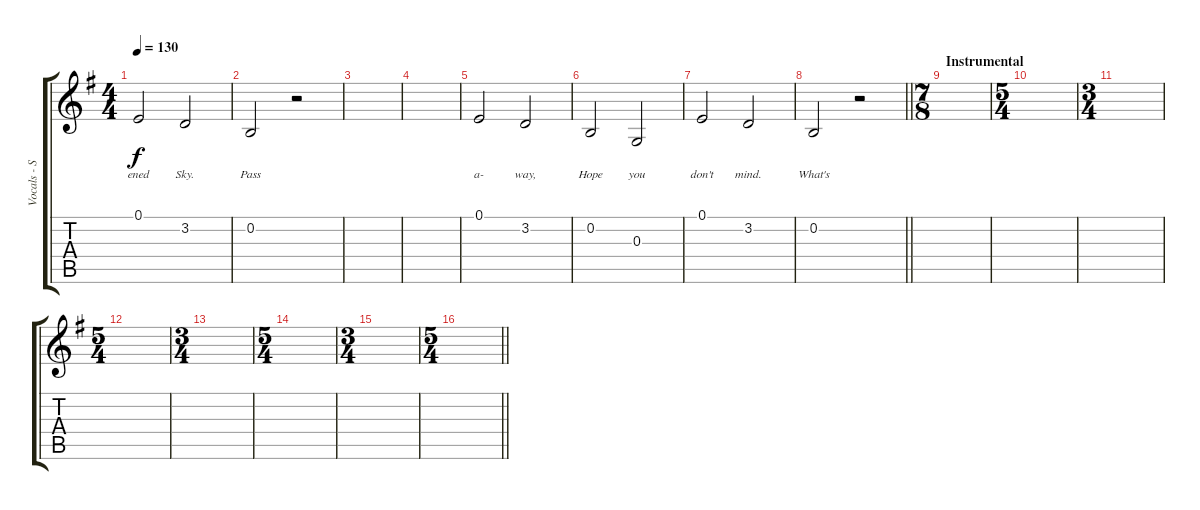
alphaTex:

\track ("Vocals - Simon Neil" "Vocals - S") {instrument altosax}
\staff {score tabs}
\tuning (E4 B3 G3 D3 A2 E2) {hide}
\ts (4 4)
\tempo 130
\clef g2
\ks eminor
0.1.2{lyrics (0 "ened") lyrics (1 "") lyrics (2 "") lyrics (3 "") lyrics (4 "") dy f} 3.2.2{lyrics (0 "Sky.") lyrics (1 "") lyrics (2 "") lyrics (3 "") lyrics (4 "")} |
0.2.2{lyrics (0 "Pass") lyrics (1 "") lyrics (2 "") lyrics (3 "") lyrics (4 "")} r.2 |
|
|
0.1.2{lyrics (0 "a-") lyrics (1 "") lyrics (2 "") lyrics (3 "") lyrics (4 "")} 3.2.2{lyrics (0 "way,") lyrics (1 "") lyrics (2 "") lyrics (3 "") lyrics (4 "")} |
0.2.2{lyrics (0 "Hope") lyrics (1 "") lyrics (2 "") lyrics (3 "") lyrics (4 "")} 0.3.2{lyrics (0 "you") lyrics (1 "") lyrics (2 "") lyrics (3 "") lyrics (4 "")} |
0.1.2{lyrics (0 "don't") lyrics (1 "") lyrics (2 "") lyrics (3 "") lyrics (4 "")} 3.2.2{lyrics (0 "mind.") lyrics (1 "") lyrics (2 "") lyrics (3 "") lyrics (4 "")} |
\barLineRight lightlight
0.2.2{lyrics (0 "What's") lyrics (1 "") lyrics (2 "") lyrics (3 "") lyrics (4 "")} r.2 |
\ts (7 8)
\section ("" "Instrumental")
|
\ts (5 4)
|
\ts (3 4)
|
\ts (5 4)
|
\ts (3 4)
|
\ts (5 4)
|
\ts (3 4)
|
\ts (5 4)
\barLineRight lightlight
